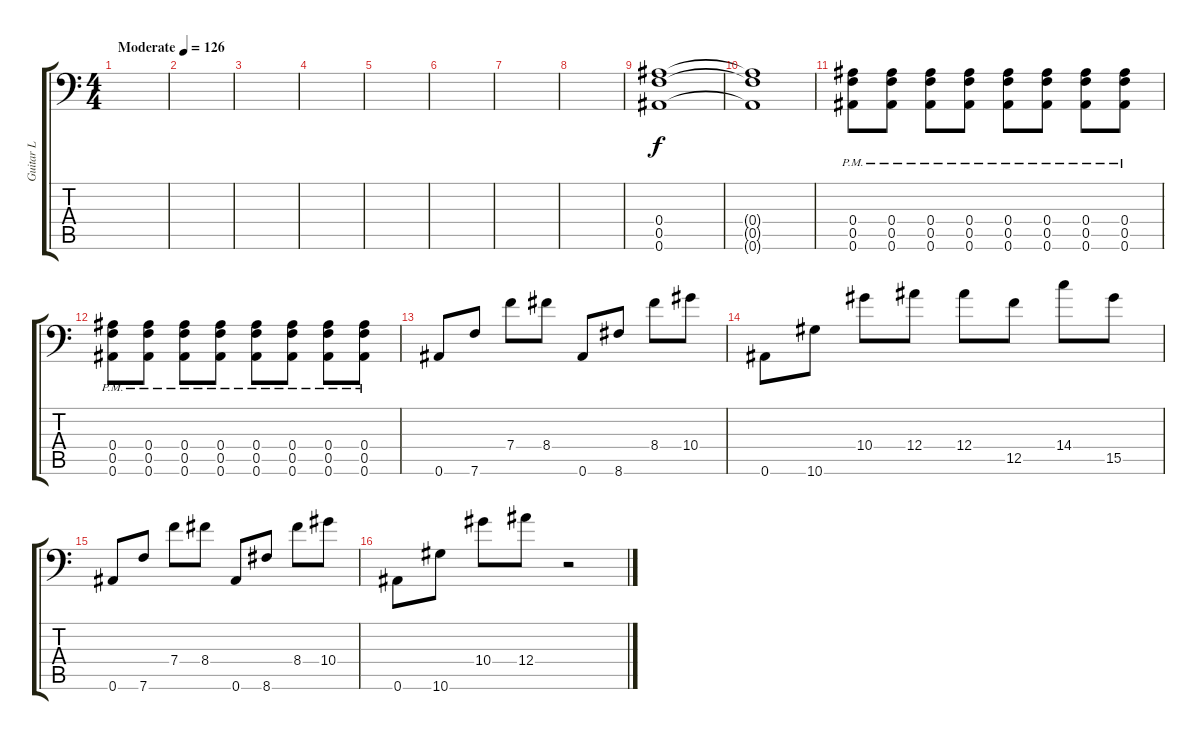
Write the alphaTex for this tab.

\track ("Guitar L" "Guitar L") {instrument distortionguitar}
\staff {score tabs}
\tuning (C4 G3 Eb3 Bb2 F2 Bb1) {hide}
\ts (4 4)
\tempo (126 "Moderate")
\clef f4
\ks c
|
|
|
|
|
|
|
|
(0.4 0.5 0.6).1 |
(0.4{t} 0.5{t} 0.6{t}).1 |
(0.4{pm} 0.5{pm} 0.6{pm}).8 (0.4{pm} 0.5{pm} 0.6{pm}).8 (0.4{pm} 0.5{pm} 0.6{pm}).8 (0.4{pm} 0.5{pm} 0.6{pm}).8 (0.4{pm} 0.5{pm} 0.6{pm}).8 (0.4{pm} 0.5{pm} 0.6{pm}).8 (0.4{pm} 0.5{pm} 0.6{pm}).8 (0.4{pm} 0.5{pm} 0.6{pm}).8 |
(0.4{pm} 0.5{pm} 0.6{pm}).8 (0.4{pm} 0.5{pm} 0.6{pm}).8 (0.4{pm} 0.5{pm} 0.6{pm}).8 (0.4{pm} 0.5{pm} 0.6{pm}).8 (0.4{pm} 0.5{pm} 0.6{pm}).8 (0.4{pm} 0.5{pm} 0.6{pm}).8 (0.4{pm} 0.5{pm} 0.6{pm}).8 (0.4{pm} 0.5{pm} 0.6{pm}).8 |
0.6.8 7.6.8 7.4.8 8.4.8 0.6.8 8.6.8 8.4.8 10.4.8 |
0.6.8 10.6.8 10.4.8 12.4.8 12.4.8 12.5.8 14.4.8 15.5.8 |
0.6.8 7.6.8 7.4.8 8.4.8 0.6.8 8.6.8 8.4.8 10.4.8 |
0.6.8 10.6.8 10.4.8 12.4.8 r.2
